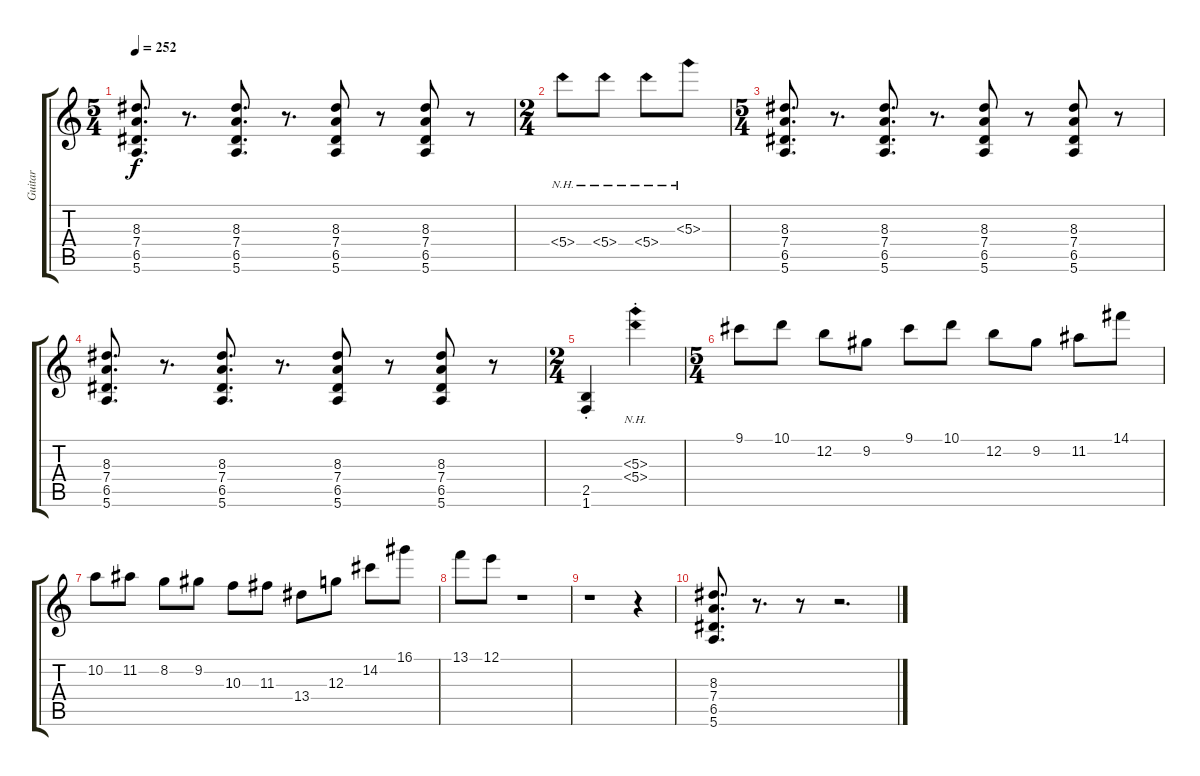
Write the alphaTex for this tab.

\track ("Guitar" "Guitar") {instrument distortionguitar}
\staff {score tabs}
\tuning (E4 B3 G3 D3 A2 E2) {hide}
\ts (5 4)
\tempo 252
\clef g2
\ks c
(8.3 7.4 6.5 5.6).8{d dy f} r.8{d} (8.3 7.4 6.5 5.6).8{d} r.8{d} (8.3 7.4 6.5 5.6).8 r.8 (8.3 7.4 6.5 5.6).8 r.8 |
\ts (2 4)
5.4{nh}.8 5.4{nh}.8 5.4{nh}.8 5.3{nh}.8 |
\ts (5 4)
(8.3 7.4 6.5 5.6).8{d} r.8{d} (8.3 7.4 6.5 5.6).8{d} r.8{d} (8.3 7.4 6.5 5.6).8 r.8 (8.3 7.4 6.5 5.6).8 r.8 |
(8.3 7.4 6.5 5.6).8{d} r.8{d} (8.3 7.4 6.5 5.6).8{d} r.8{d} (8.3 7.4 6.5 5.6).8 r.8 (8.3 7.4 6.5 5.6).8 r.8 |
\ts (2 4)
(2.5{st} 1.6{st}).4 (5.3{nh st} 5.4{nh st}).4 |
\ts (5 4)
9.1.8 10.1.8 12.2.8 9.2.8 9.1.8 10.1.8 12.2.8 9.2.8 11.2.8 14.1.8 |
10.2.8 11.2.8 8.2.8 9.2.8 10.3.8 11.3.8 13.4.8 12.3.8 14.2.8 16.1.8 |
13.1.8 12.1.8 r.1 |
r.1 r.4 |
(8.3 7.4 6.5 5.6).8{d} r.8{d} r.8 r.2{d}
